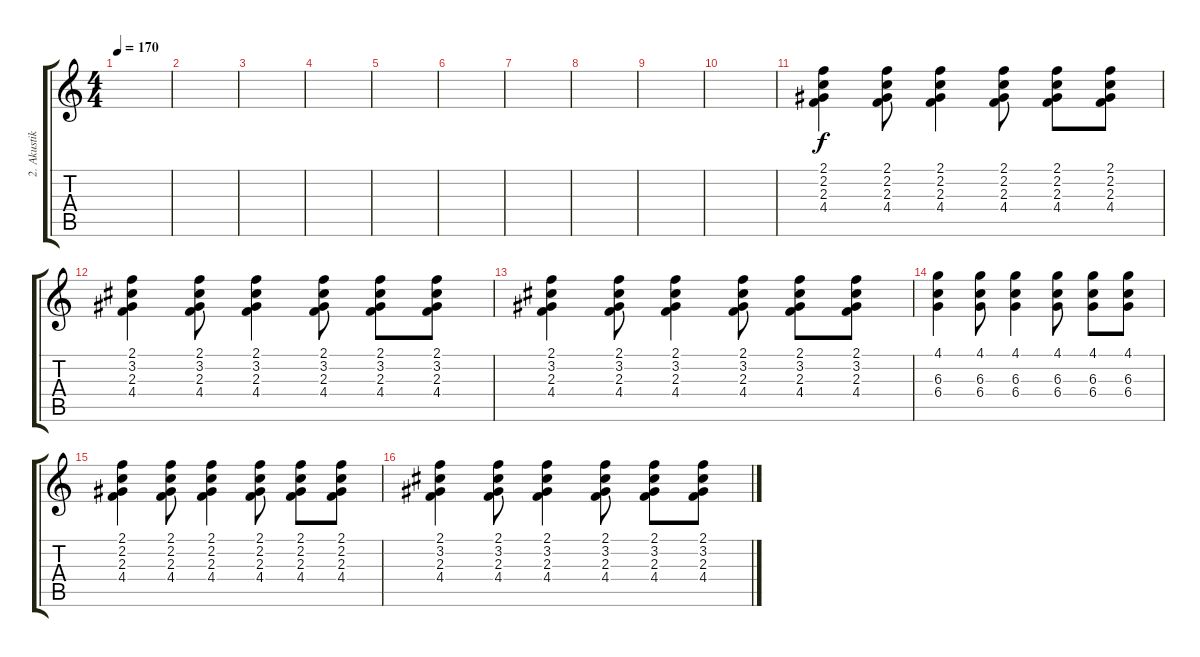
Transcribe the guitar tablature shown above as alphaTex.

\track ("2. Akustik-Gitarre" "2. Akustik") {instrument acousticguitarnylon}
\staff {score tabs}
\tuning (Eb4 Bb3 Gb3 Db3 Ab2 Eb2) {hide}
\ts (4 4)
\tempo 170
\clef g2
\ks c
|
|
|
|
|
|
|
|
|
|
(2.1 2.2 2.3 4.4).4{dy f} (2.1 2.2 2.3 4.4).8 (2.1 2.2 2.3 4.4).4 (2.1 2.2 2.3 4.4).8 (2.1 2.2 2.3 4.4).8 (2.1 2.2 2.3 4.4).8 |
(2.1 3.2 2.3 4.4).4 (2.1 3.2 2.3 4.4).8 (2.1 3.2 2.3 4.4).4 (2.1 3.2 2.3 4.4).8 (2.1 3.2 2.3 4.4).8 (2.1 3.2 2.3 4.4).8 |
(2.1 3.2 2.3 4.4).4 (2.1 3.2 2.3 4.4).8 (2.1 3.2 2.3 4.4).4 (2.1 3.2 2.3 4.4).8 (2.1 3.2 2.3 4.4).8 (2.1 3.2 2.3 4.4).8 |
(4.1 6.3 6.4).4 (4.1 6.3 6.4).8 (4.1 6.3 6.4).4 (4.1 6.3 6.4).8 (4.1 6.3 6.4).8 (4.1 6.3 6.4).8 |
(2.1 2.2 2.3 4.4).4 (2.1 2.2 2.3 4.4).8 (2.1 2.2 2.3 4.4).4 (2.1 2.2 2.3 4.4).8 (2.1 2.2 2.3 4.4).8 (2.1 2.2 2.3 4.4).8 |
(2.1 3.2 2.3 4.4).4 (2.1 3.2 2.3 4.4).8 (2.1 3.2 2.3 4.4).4 (2.1 3.2 2.3 4.4).8 (2.1 3.2 2.3 4.4).8 (2.1 3.2 2.3 4.4).8
